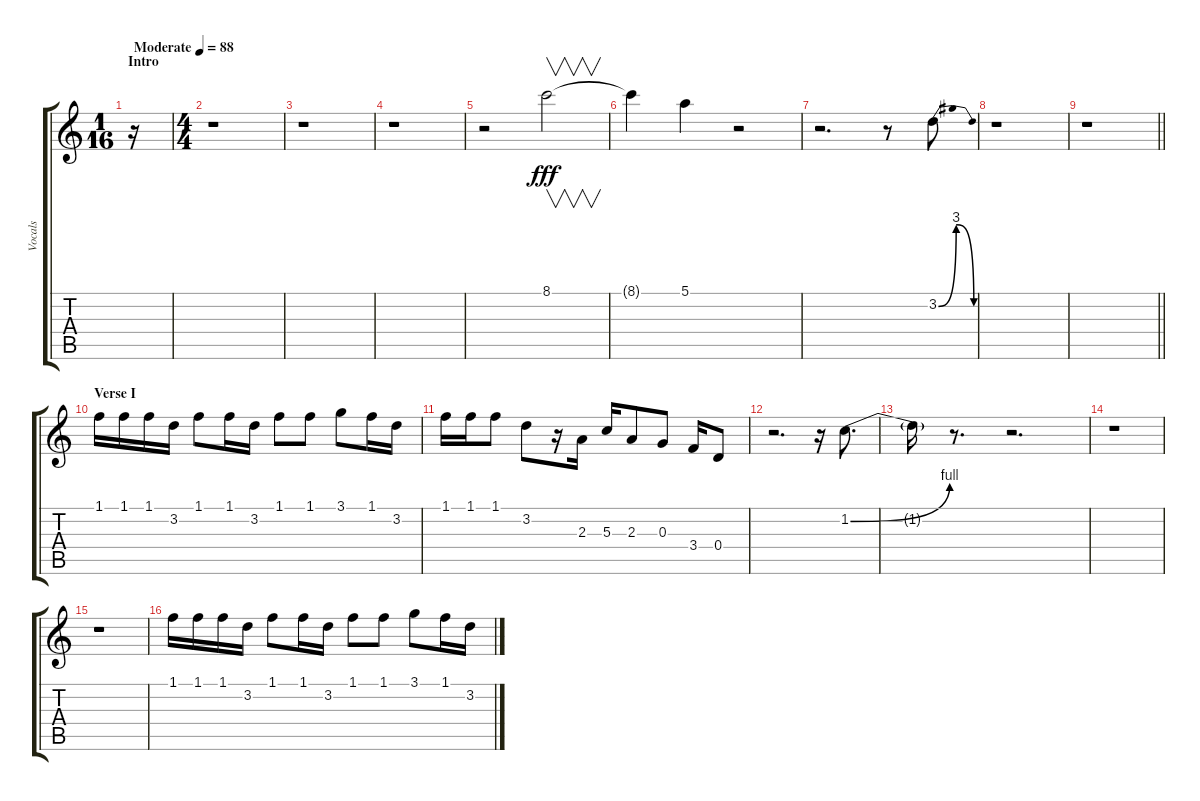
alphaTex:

\track ("Vocals" "Vocals") {instrument banjo}
\staff {score tabs}
\tuning (E4 B3 G3 D3 A2 E2) {hide}
\displaytranspose 12
\ts (1 16)
\section ("" "Intro")
\tempo (88 "Moderate")
\clef g2
\ks c
r.16{dy fff instrument banjo} |
\ts (4 4)
r.1 |
r.1 |
r.1 |
r.2 8.1.2{v} |
8.1{t}.4 5.1.4 r.2 |
r.2{d} r.8 3.2{be (bendrelease 0 0 30 12 30 12 60 0)}.8 |
r.1 |
\barLineRight lightlight
r.1 |
\section ("" "Verse I")
1.1.16 1.1.16 1.1.16 3.2.16 1.1.8 1.1.16 3.2.16 1.1.8 1.1.8 3.1.8 1.1.16 3.2.16 |
1.1.16 1.1.16 1.1.8 3.2.8 r.16 2.3.16 5.3.16 2.3.8 0.3.8 3.4.16 0.4.8 |
r.2{d} r.16 1.2{be (bend 0 0 60 4)}.8{d} |
1.2{t}.16 r.8{d} r.2{d} |
r.1 |
r.1 |
1.1.16 1.1.16 1.1.16 3.2.16 1.1.8 1.1.16 3.2.16 1.1.8 1.1.8 3.1.8 1.1.16 3.2.16
